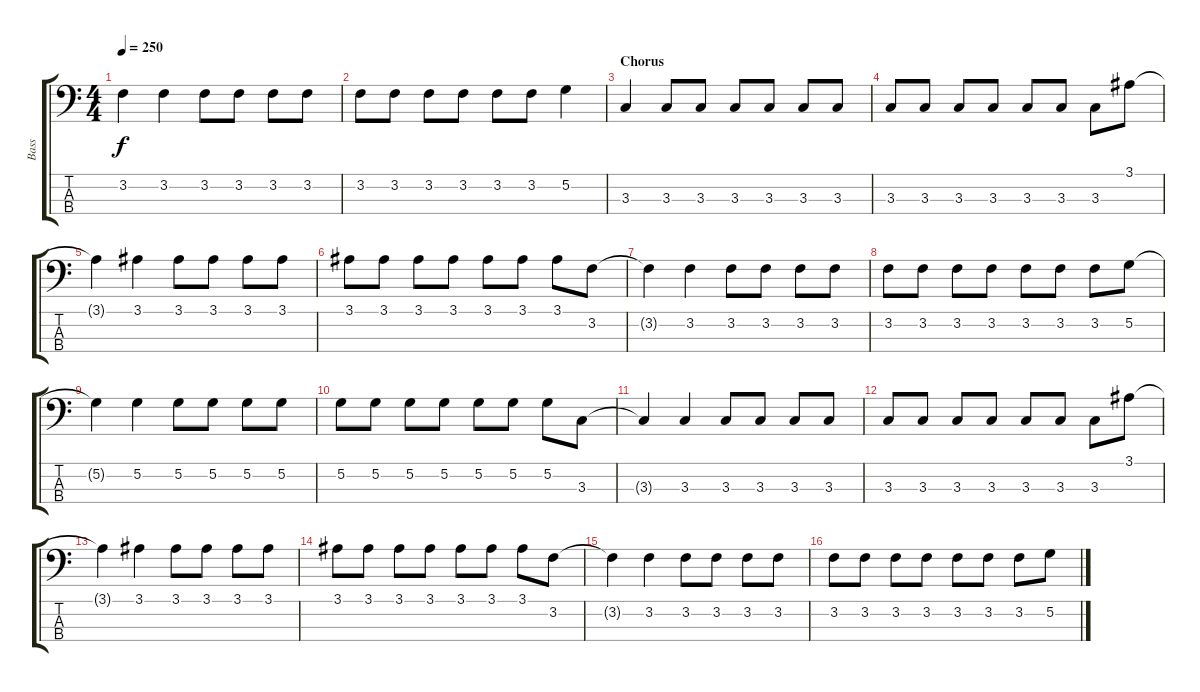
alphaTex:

\track ("Bass" "Bass") {instrument electricbassfinger}
\staff {score tabs}
\tuning (G2 D2 A1 E1) {hide}
\ts (4 4)
\tempo 250
\clef f4
\ks c
3.2{t}.4{dy f} 3.2.4 3.2.8 3.2.8 3.2.8 3.2.8 |
3.2.8 3.2.8 3.2.8 3.2.8 3.2.8 3.2.8 5.2.4 |
\section ("" "Chorus")
3.3.4 3.3.8 3.3.8 3.3.8 3.3.8 3.3.8 3.3.8 |
3.3.8 3.3.8 3.3.8 3.3.8 3.3.8 3.3.8 3.3.8 3.1.8 |
3.1{t}.4 3.1.4 3.1.8 3.1.8 3.1.8 3.1.8 |
3.1.8 3.1.8 3.1.8 3.1.8 3.1.8 3.1.8 3.1.8 3.2.8 |
3.2{t}.4 3.2.4 3.2.8 3.2.8 3.2.8 3.2.8 |
3.2.8 3.2.8 3.2.8 3.2.8 3.2.8 3.2.8 3.2.8 5.2.8 |
5.2{t}.4 5.2.4 5.2.8 5.2.8 5.2.8 5.2.8 |
5.2.8 5.2.8 5.2.8 5.2.8 5.2.8 5.2.8 5.2.8 3.3.8 |
3.3{t}.4 3.3.4 3.3.8 3.3.8 3.3.8 3.3.8 |
3.3.8 3.3.8 3.3.8 3.3.8 3.3.8 3.3.8 3.3.8 3.1.8 |
3.1{t}.4 3.1.4 3.1.8 3.1.8 3.1.8 3.1.8 |
3.1.8 3.1.8 3.1.8 3.1.8 3.1.8 3.1.8 3.1.8 3.2.8 |
3.2{t}.4 3.2.4 3.2.8 3.2.8 3.2.8 3.2.8 |
3.2.8 3.2.8 3.2.8 3.2.8 3.2.8 3.2.8 3.2.8 5.2.8
